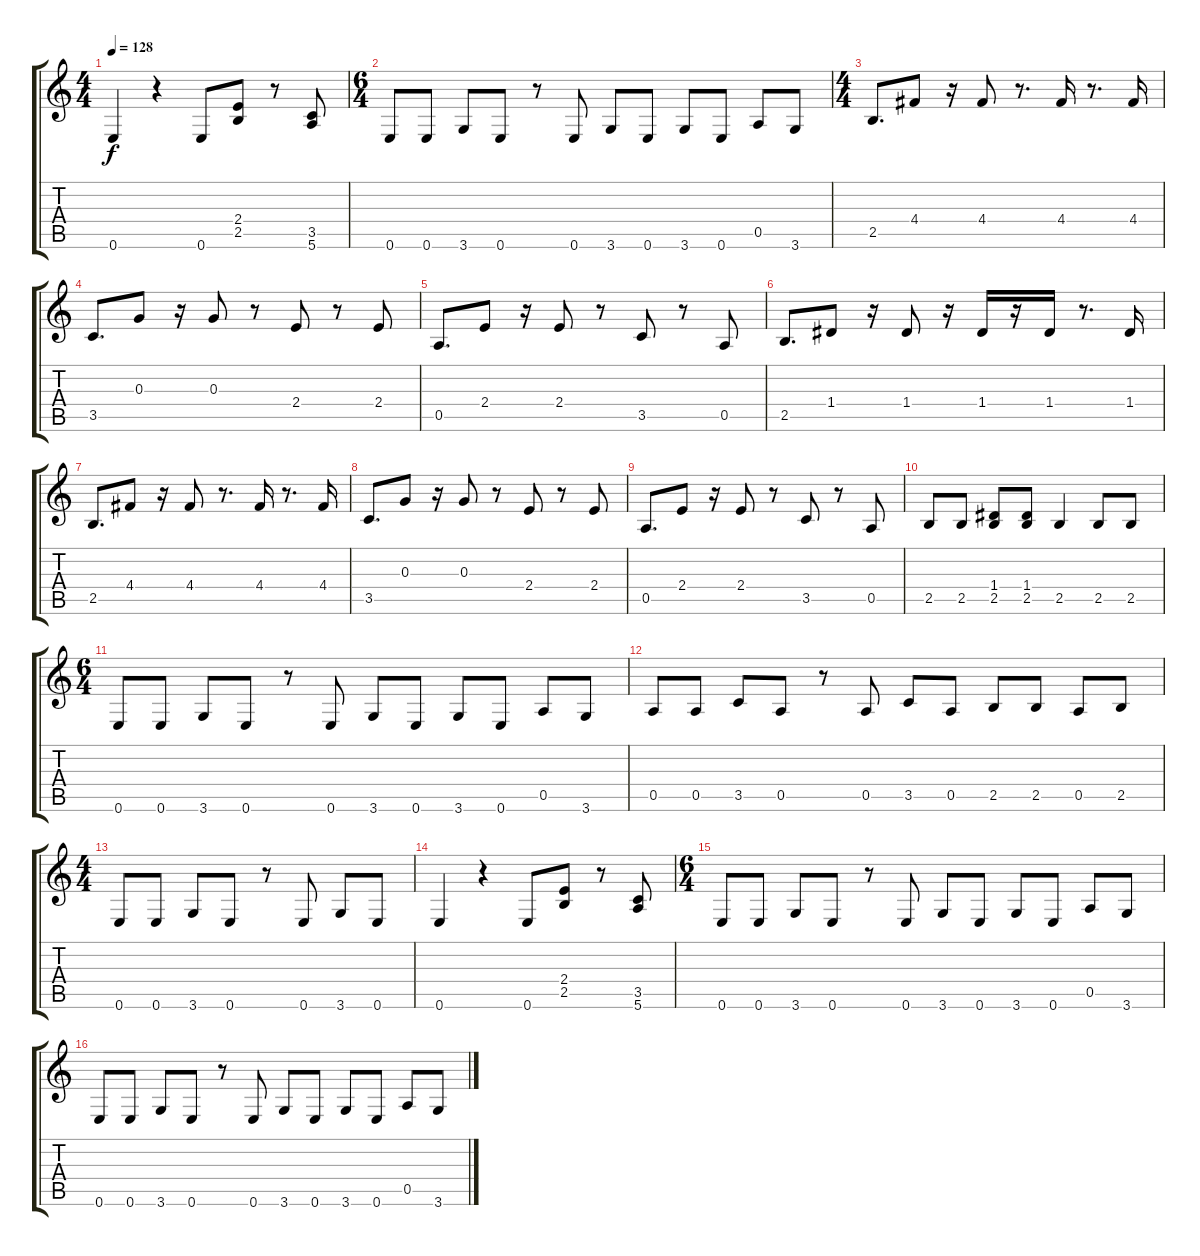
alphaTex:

\track "" {instrument electricguitarmuted}
\staff {score tabs}
\tuning (E4 B3 G3 D3 A2 E2) {hide}
\ts (4 4)
\tempo 128
\clef g2
\ks c
0.6.4{dy f} r.4 0.6.8 (2.4 2.5).8 r.8 (3.5 5.6).8 |
\ts (6 4)
0.6.8 0.6.8 3.6.8 0.6.8 r.8 0.6.8 3.6.8 0.6.8 3.6.8 0.6.8 0.5.8 3.6.8 |
\ts (4 4)
2.5.8{d} 4.4.8 r.16 4.4.8 r.8{d} 4.4.16 r.8{d} 4.4.16 |
3.5.8{d} 0.3.8 r.16 0.3.8 r.8 2.4.8 r.8 2.4.8 |
0.5.8{d} 2.4.8 r.16 2.4.8 r.8 3.5.8 r.8 0.5.8 |
2.5.8{d} 1.4.8 r.16 1.4.8 r.16 1.4.16 r.16 1.4.16 r.8{d} 1.4.16 |
2.5.8{d} 4.4.8 r.16 4.4.8 r.8{d} 4.4.16 r.8{d} 4.4.16 |
3.5.8{d} 0.3.8 r.16 0.3.8 r.8 2.4.8 r.8 2.4.8 |
0.5.8{d} 2.4.8 r.16 2.4.8 r.8 3.5.8 r.8 0.5.8 |
2.5.8 2.5.8 (1.4 2.5).8 (1.4 2.5).8 2.5.4 2.5.8 2.5.8 |
\ts (6 4)
0.6.8 0.6.8 3.6.8 0.6.8 r.8 0.6.8 3.6.8 0.6.8 3.6.8 0.6.8 0.5.8 3.6.8 |
0.5.8 0.5.8 3.5.8 0.5.8 r.8 0.5.8 3.5.8 0.5.8 2.5.8 2.5.8 0.5.8 2.5.8 |
\ts (4 4)
0.6.8 0.6.8 3.6.8 0.6.8 r.8 0.6.8 3.6.8 0.6.8 |
0.6.4 r.4 0.6.8 (2.4 2.5).8 r.8 (3.5 5.6).8 |
\ts (6 4)
0.6.8 0.6.8 3.6.8 0.6.8 r.8 0.6.8 3.6.8 0.6.8 3.6.8 0.6.8 0.5.8 3.6.8 |
0.6.8 0.6.8 3.6.8 0.6.8 r.8 0.6.8 3.6.8 0.6.8 3.6.8 0.6.8 0.5.8 3.6.8
